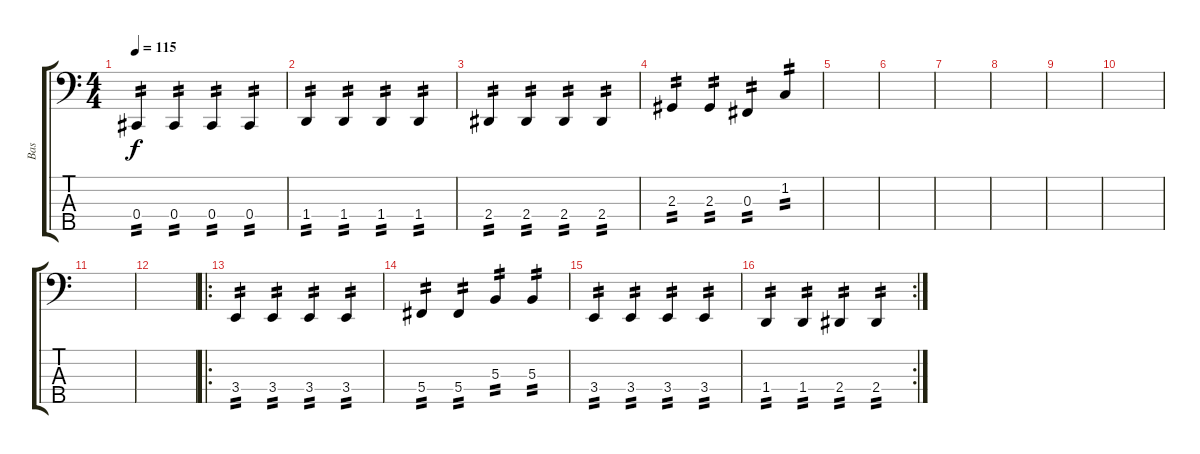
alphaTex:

\track ("Bas" "Bas") {instrument electricbassfinger}
\staff {score tabs}
\tuning (E2 B1 Gb1 Db1 Ab0) {hide}
\ts (4 4)
\tempo 115
\clef f4
\ks c
0.4.4{tp 2 dy f} 0.4.4{tp 2} 0.4.4{tp 2} 0.4.4{tp 2} |
1.4.4{tp 2} 1.4.4{tp 2} 1.4.4{tp 2} 1.4.4{tp 2} |
2.4.4{tp 2} 2.4.4{tp 2} 2.4.4{tp 2} 2.4.4{tp 2} |
2.3.4{tp 2} 2.3.4{tp 2} 0.3.4{tp 2} 1.2.4{tp 2} |
|
|
|
|
|
|
|
|
\ro
3.4.4{tp 2} 3.4.4{tp 2} 3.4.4{tp 2} 3.4.4{tp 2} |
5.4.4{tp 2} 5.4.4{tp 2} 5.3.4{tp 2} 5.3.4{tp 2} |
3.4.4{tp 2} 3.4.4{tp 2} 3.4.4{tp 2} 3.4.4{tp 2} |
\rc 2
1.4.4{tp 2} 1.4.4{tp 2} 2.4.4{tp 2} 2.4.4{tp 2}
